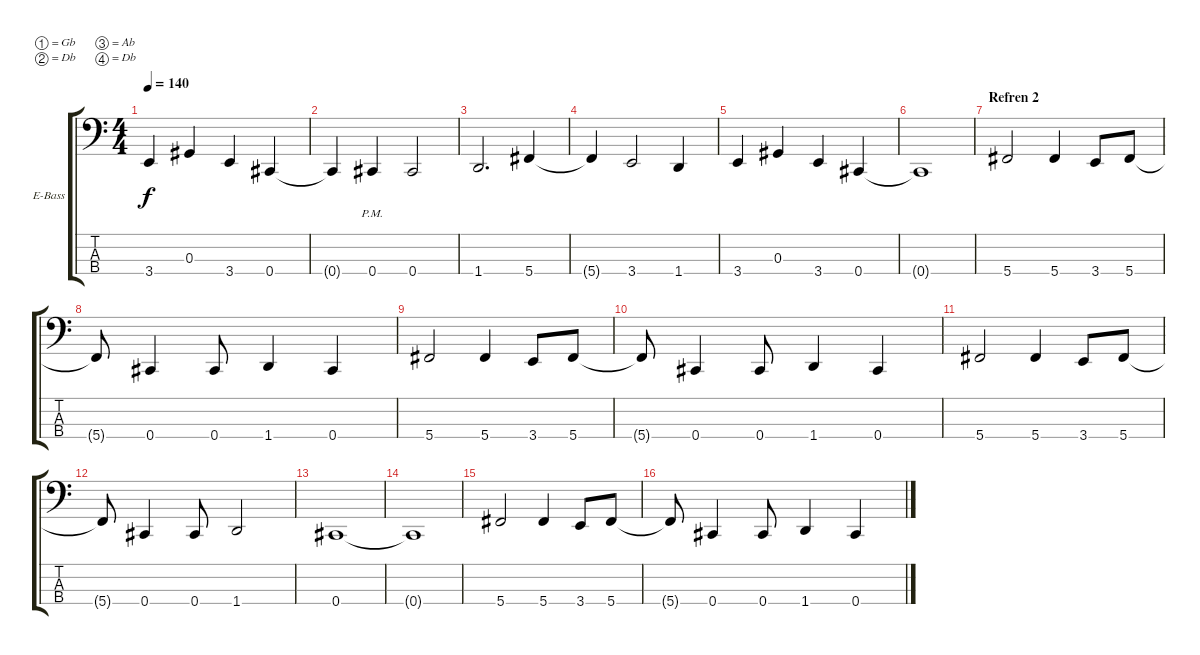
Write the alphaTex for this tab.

\bracketExtendMode groupsimilarinstruments
\firstSystemTrackNameOrientation horizontal
\otherSystemsTrackNameOrientation horizontal
\track ("Bas" "E-Bass") {instrument electricbassfinger}
\staff {score tabs}
\tuning (Gb2 Db2 Ab1 Db1)
\ts (4 4)
\tempo 140
\clef f4
\ks c
3.4.4{dy f} 0.3.4 3.4.4 0.4.4 |
0.4{t}.4 0.4{pm}.4 0.4.2 |
1.4.2{d} 5.4.4 |
5.4{t}.4 3.4.2 1.4.4 |
3.4.4 0.3.4 3.4.4 0.4.4 |
0.4{t}.1 |
\section ("" "Refren 2")
5.4.2 5.4.4 3.4.8 5.4.8 |
5.4{t}.8 0.4.4 0.4.8 1.4.4 0.4.4 |
5.4.2 5.4.4 3.4.8 5.4.8 |
5.4{t}.8 0.4.4 0.4.8 1.4.4 0.4.4 |
5.4.2 5.4.4 3.4.8 5.4.8 |
5.4{t}.8 0.4.4 0.4.8 1.4.2 |
0.4.1 |
0.4{t}.1 |
5.4.2 5.4.4 3.4.8 5.4.8 |
5.4{t}.8 0.4.4 0.4.8 1.4.4 0.4.4
